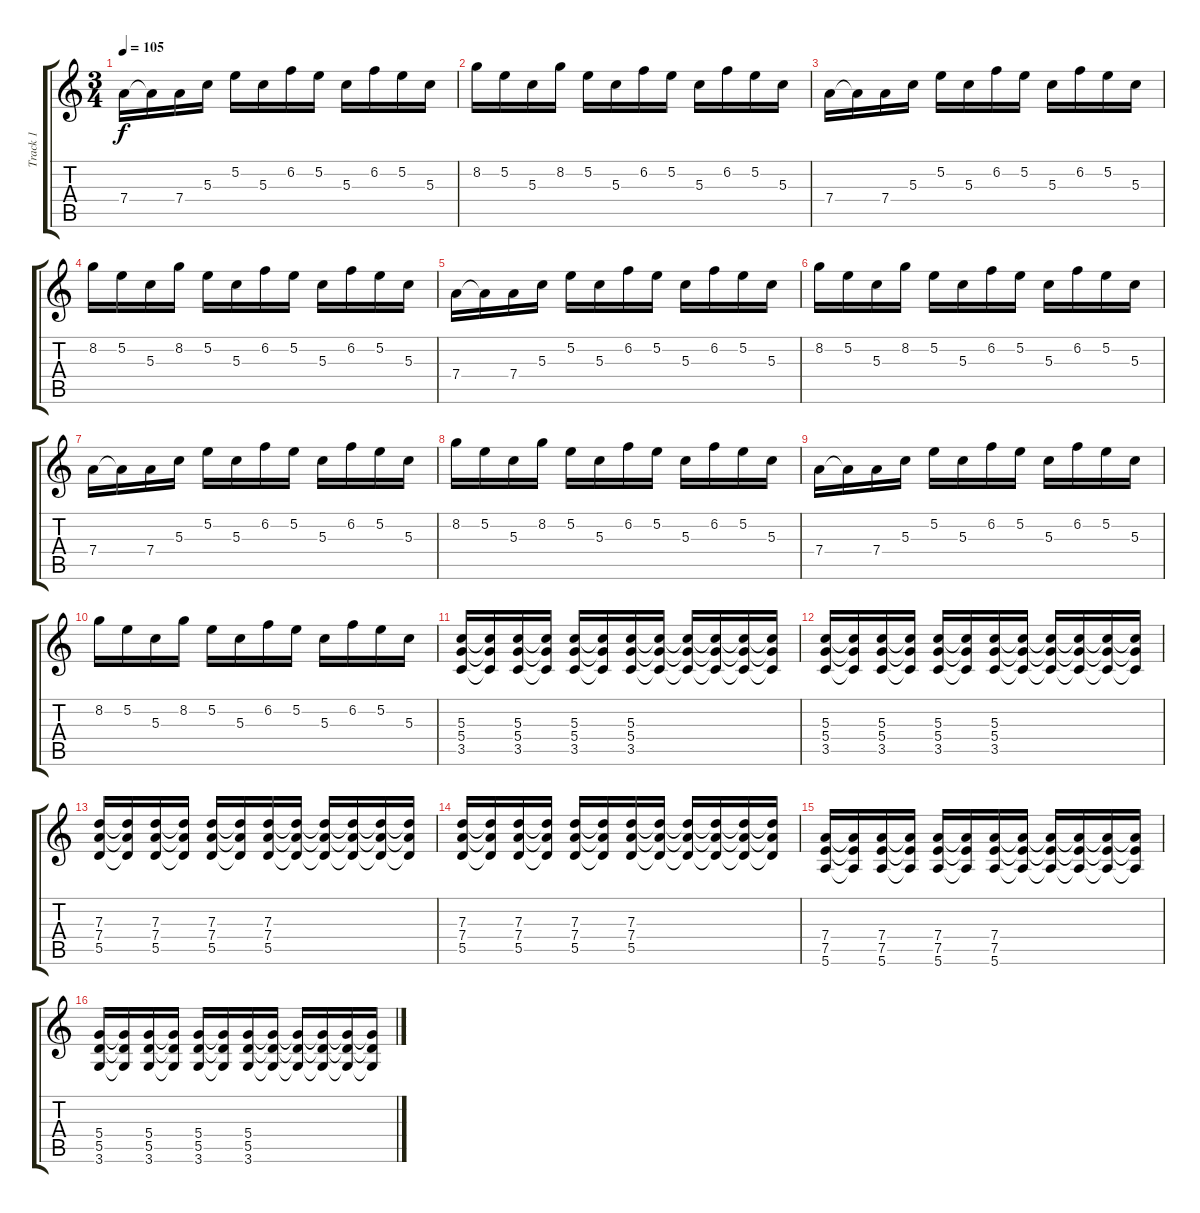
\track ("Track 1" "Track 1") {instrument distortionguitar}
\staff {score tabs}
\tuning (E4 B3 G3 D3 A2 E2) {hide}
\ts (3 4)
\tempo 105
\clef g2
\ks c
7.4.16{dy f} 7.4{t}.16 7.4.16 5.3.16 5.2.16 5.3.16 6.2.16 5.2.16 5.3.16 6.2.16 5.2.16 5.3.16 |
8.2.16 5.2.16 5.3.16 8.2.16 5.2.16 5.3.16 6.2.16 5.2.16 5.3.16 6.2.16 5.2.16 5.3.16 |
7.4.16 7.4{t}.16 7.4.16 5.3.16 5.2.16 5.3.16 6.2.16 5.2.16 5.3.16 6.2.16 5.2.16 5.3.16 |
8.2.16 5.2.16 5.3.16 8.2.16 5.2.16 5.3.16 6.2.16 5.2.16 5.3.16 6.2.16 5.2.16 5.3.16 |
7.4.16 7.4{t}.16 7.4.16 5.3.16 5.2.16 5.3.16 6.2.16 5.2.16 5.3.16 6.2.16 5.2.16 5.3.16 |
8.2.16 5.2.16 5.3.16 8.2.16 5.2.16 5.3.16 6.2.16 5.2.16 5.3.16 6.2.16 5.2.16 5.3.16 |
7.4.16 7.4{t}.16 7.4.16 5.3.16 5.2.16 5.3.16 6.2.16 5.2.16 5.3.16 6.2.16 5.2.16 5.3.16 |
8.2.16 5.2.16 5.3.16 8.2.16 5.2.16 5.3.16 6.2.16 5.2.16 5.3.16 6.2.16 5.2.16 5.3.16 |
7.4.16 7.4{t}.16 7.4.16 5.3.16 5.2.16 5.3.16 6.2.16 5.2.16 5.3.16 6.2.16 5.2.16 5.3.16 |
8.2.16 5.2.16 5.3.16 8.2.16 5.2.16 5.3.16 6.2.16 5.2.16 5.3.16 6.2.16 5.2.16 5.3.16 |
(5.3 5.4 3.5).16 (5.3{t} 5.4{t} 3.5{t}).16 (5.3 5.4 3.5).16 (5.3{t} 5.4{t} 3.5{t}).16 (5.3 5.4 3.5).16 (5.3{t} 5.4{t} 3.5{t}).16 (5.3 5.4 3.5).16 (5.3{t} 5.4{t} 3.5{t}).16 (5.3{t} 5.4{t} 3.5{t}).16 (5.3{t} 5.4{t} 3.5{t}).16 (5.3{t} 5.4{t} 3.5{t}).16 (5.3{t} 5.4{t} 3.5{t}).16 |
(5.3 5.4 3.5).16 (5.3{t} 5.4{t} 3.5{t}).16 (5.3 5.4 3.5).16 (5.3{t} 5.4{t} 3.5{t}).16 (5.3 5.4 3.5).16 (5.3{t} 5.4{t} 3.5{t}).16 (5.3 5.4 3.5).16 (5.3{t} 5.4{t} 3.5{t}).16 (5.3{t} 5.4{t} 3.5{t}).16 (5.3{t} 5.4{t} 3.5{t}).16 (5.3{t} 5.4{t} 3.5{t}).16 (5.3{t} 5.4{t} 3.5{t}).16 |
(7.3 7.4 5.5).16 (7.3{t} 7.4{t} 5.5{t}).16 (7.3 7.4 5.5).16 (7.3{t} 7.4{t} 5.5{t}).16 (7.3 7.4 5.5).16 (7.3{t} 7.4{t} 5.5{t}).16 (7.3 7.4 5.5).16 (7.3{t} 7.4{t} 5.5{t}).16 (7.3{t} 7.4{t} 5.5{t}).16 (7.3{t} 7.4{t} 5.5{t}).16 (7.3{t} 7.4{t} 5.5{t}).16 (7.3{t} 7.4{t} 5.5{t}).16 |
(7.3 7.4 5.5).16 (7.3{t} 7.4{t} 5.5{t}).16 (7.3 7.4 5.5).16 (7.3{t} 7.4{t} 5.5{t}).16 (7.3 7.4 5.5).16 (7.3{t} 7.4{t} 5.5{t}).16 (7.3 7.4 5.5).16 (7.3{t} 7.4{t} 5.5{t}).16 (7.3{t} 7.4{t} 5.5{t}).16 (7.3{t} 7.4{t} 5.5{t}).16 (7.3{t} 7.4{t} 5.5{t}).16 (7.3{t} 7.4{t} 5.5{t}).16 |
(7.4 7.5 5.6).16 (7.4{t} 7.5{t} 5.6{t}).16 (7.4 7.5 5.6).16 (7.4{t} 7.5{t} 5.6{t}).16 (7.4 7.5 5.6).16 (7.4{t} 7.5{t} 5.6{t}).16 (7.4 7.5 5.6).16 (7.4{t} 7.5{t} 5.6{t}).16 (7.4{t} 7.5{t} 5.6{t}).16 (7.4{t} 7.5{t} 5.6{t}).16 (7.4{t} 7.5{t} 5.6{t}).16 (7.4{t} 7.5{t} 5.6{t}).16 |
(5.4 5.5 3.6).16 (5.4{t} 5.5{t} 3.6{t}).16 (5.4 5.5 3.6).16 (5.4{t} 5.5{t} 3.6{t}).16 (5.4 5.5 3.6).16 (5.4{t} 5.5{t} 3.6{t}).16 (5.4 5.5 3.6).16 (5.4{t} 5.5{t} 3.6{t}).16 (5.4{t} 5.5{t} 3.6{t}).16 (5.4{t} 5.5{t} 3.6{t}).16 (5.4{t} 5.5{t} 3.6{t}).16 (5.4{t} 5.5{t} 3.6{t}).16
